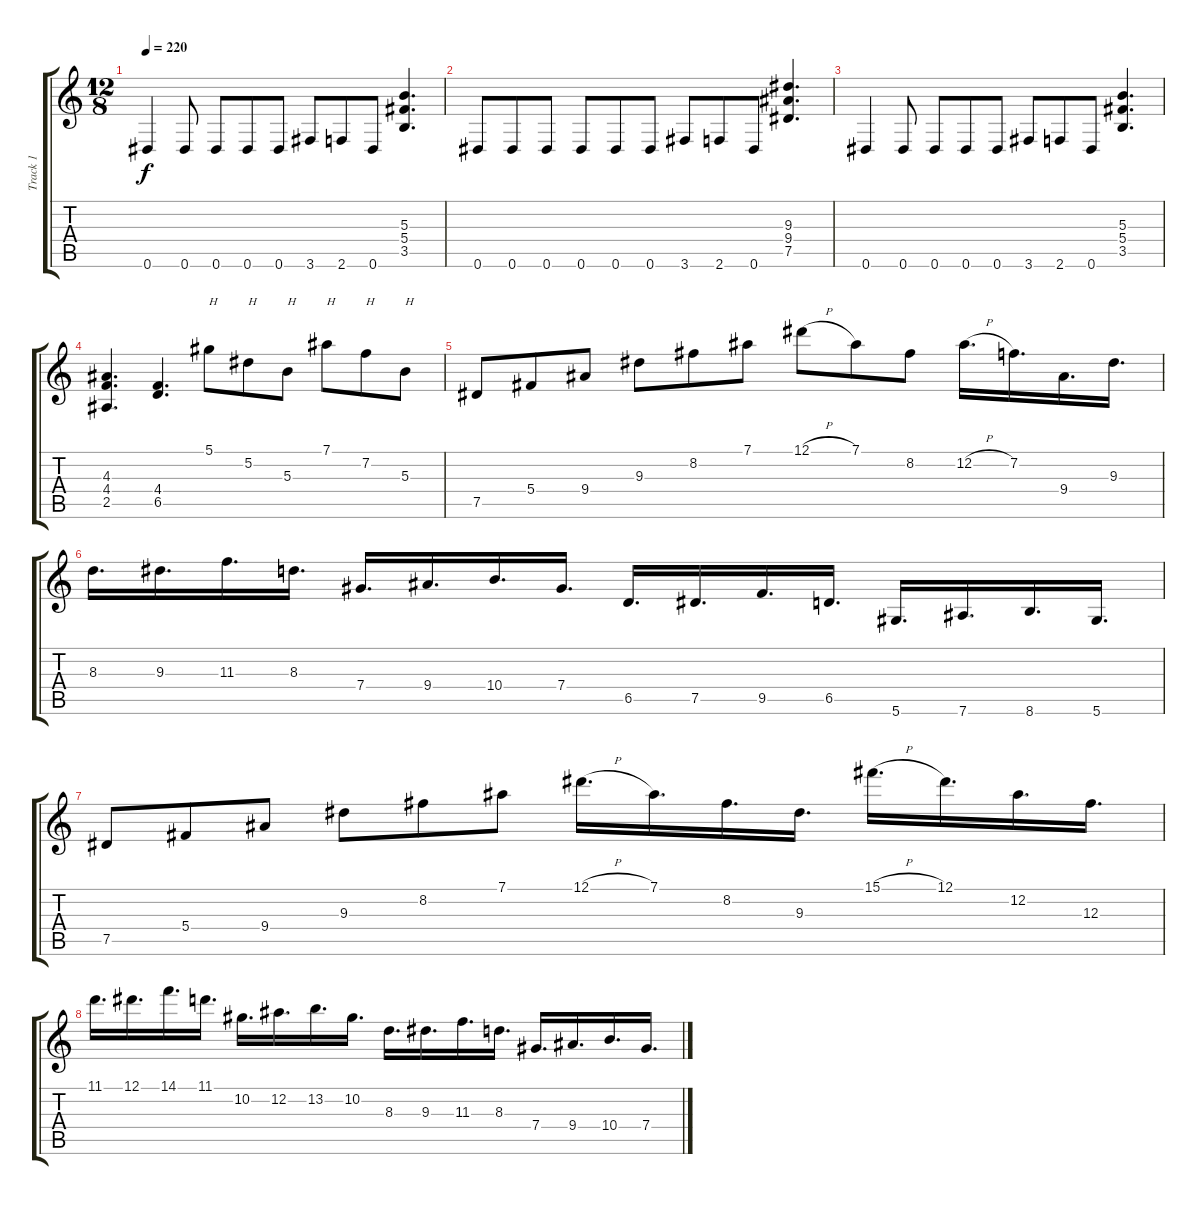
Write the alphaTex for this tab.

\track ("Track 1" "Track 1") {instrument acousticguitarsteel}
\staff {score tabs}
\tuning (Eb4 Bb3 Gb3 Db3 Ab2 Eb2) {hide}
\ts (12 8)
\tempo 220
\clef g2
\ks c
0.6.4{dy f} 0.6.8 0.6.8 0.6.8 0.6.8 3.6.8 2.6.8 0.6.8 (5.3 5.4 3.5).4{d} |
0.6.8 0.6.8 0.6.8 0.6.8 0.6.8 0.6.8 3.6.8 2.6.8 0.6.8 (9.3 9.4 7.5).4{d} |
0.6.4 0.6.8 0.6.8 0.6.8 0.6.8 3.6.8 2.6.8 0.6.8 (5.3 5.4 3.5).4{d} |
(4.3 4.4 2.5).4{d} (4.4 6.5).4{d} 5.1.8{txt "H" instrument guitarharmonics} 5.2.8{txt "H"} 5.3.8{txt "H"} 7.1.8{txt "H"} 7.2.8{txt "H"} 5.3.8{txt "H"} |
7.5.8 5.4.8 9.4.8 9.3.8 8.2.8 7.1.8 12.1{h}.8 7.1.8 8.2.8 12.2{h}.16{d} 7.2.16{d} 9.4.16{d} 9.3.16{d} |
8.3.16{d} 9.3.16{d} 11.3.16{d} 8.3.16{d} 7.4.16{d} 9.4.16{d} 10.4.16{d} 7.4.16{d} 6.5.16{d} 7.5.16{d} 9.5.16{d} 6.5.16{d} 5.6.16{d} 7.6.16{d} 8.6.16{d} 5.6.16{d} |
7.5.8 5.4.8 9.4.8 9.3.8 8.2.8 7.1.8 12.1{h}.16{d} 7.1.16{d} 8.2.16{d} 9.3.16{d} 15.1{h}.16{d} 12.1.16{d} 12.2.16{d} 12.3.16{d} |
11.1.16{d} 12.1.16{d} 14.1.16{d} 11.1.16{d} 10.2.16{d} 12.2.16{d} 13.2.16{d} 10.2.16{d} 8.3.16{d} 9.3.16{d} 11.3.16{d} 8.3.16{d} 7.4.16{d} 9.4.16{d} 10.4.16{d} 7.4.16{d}
